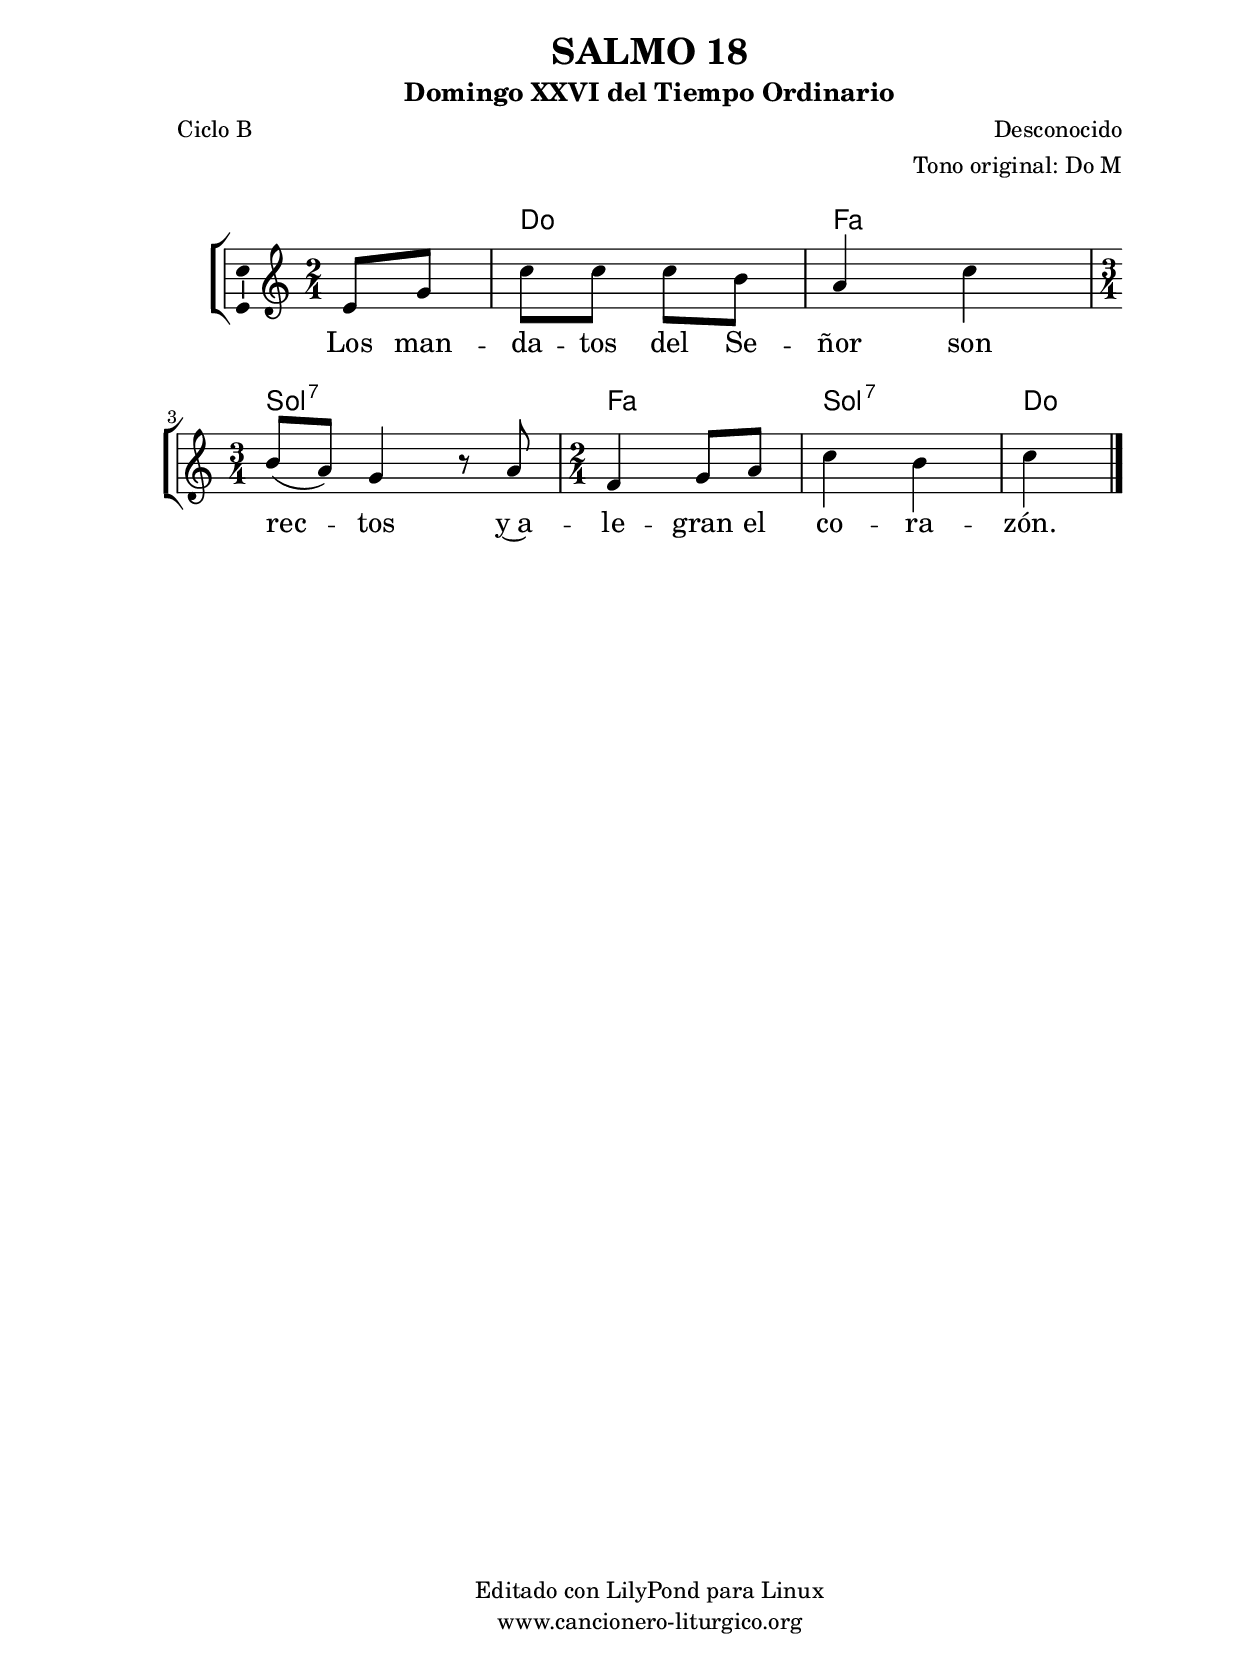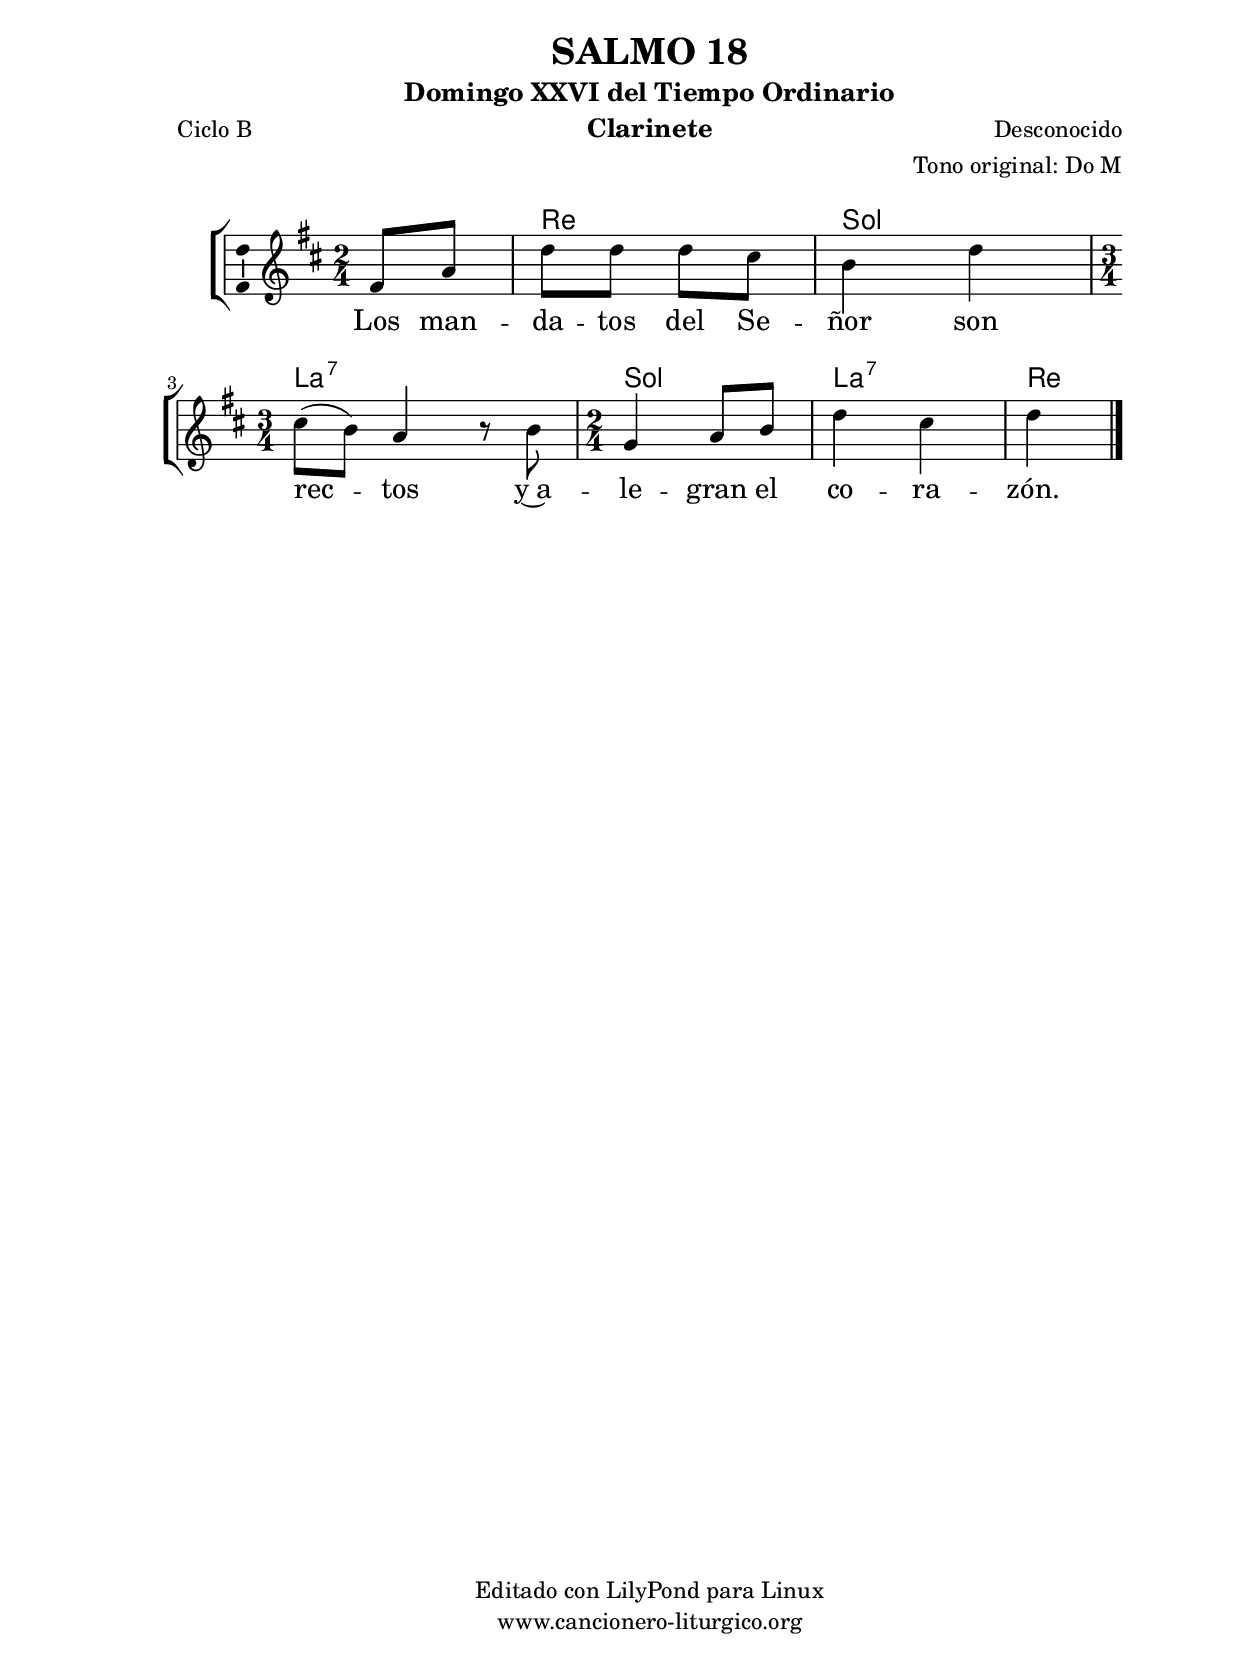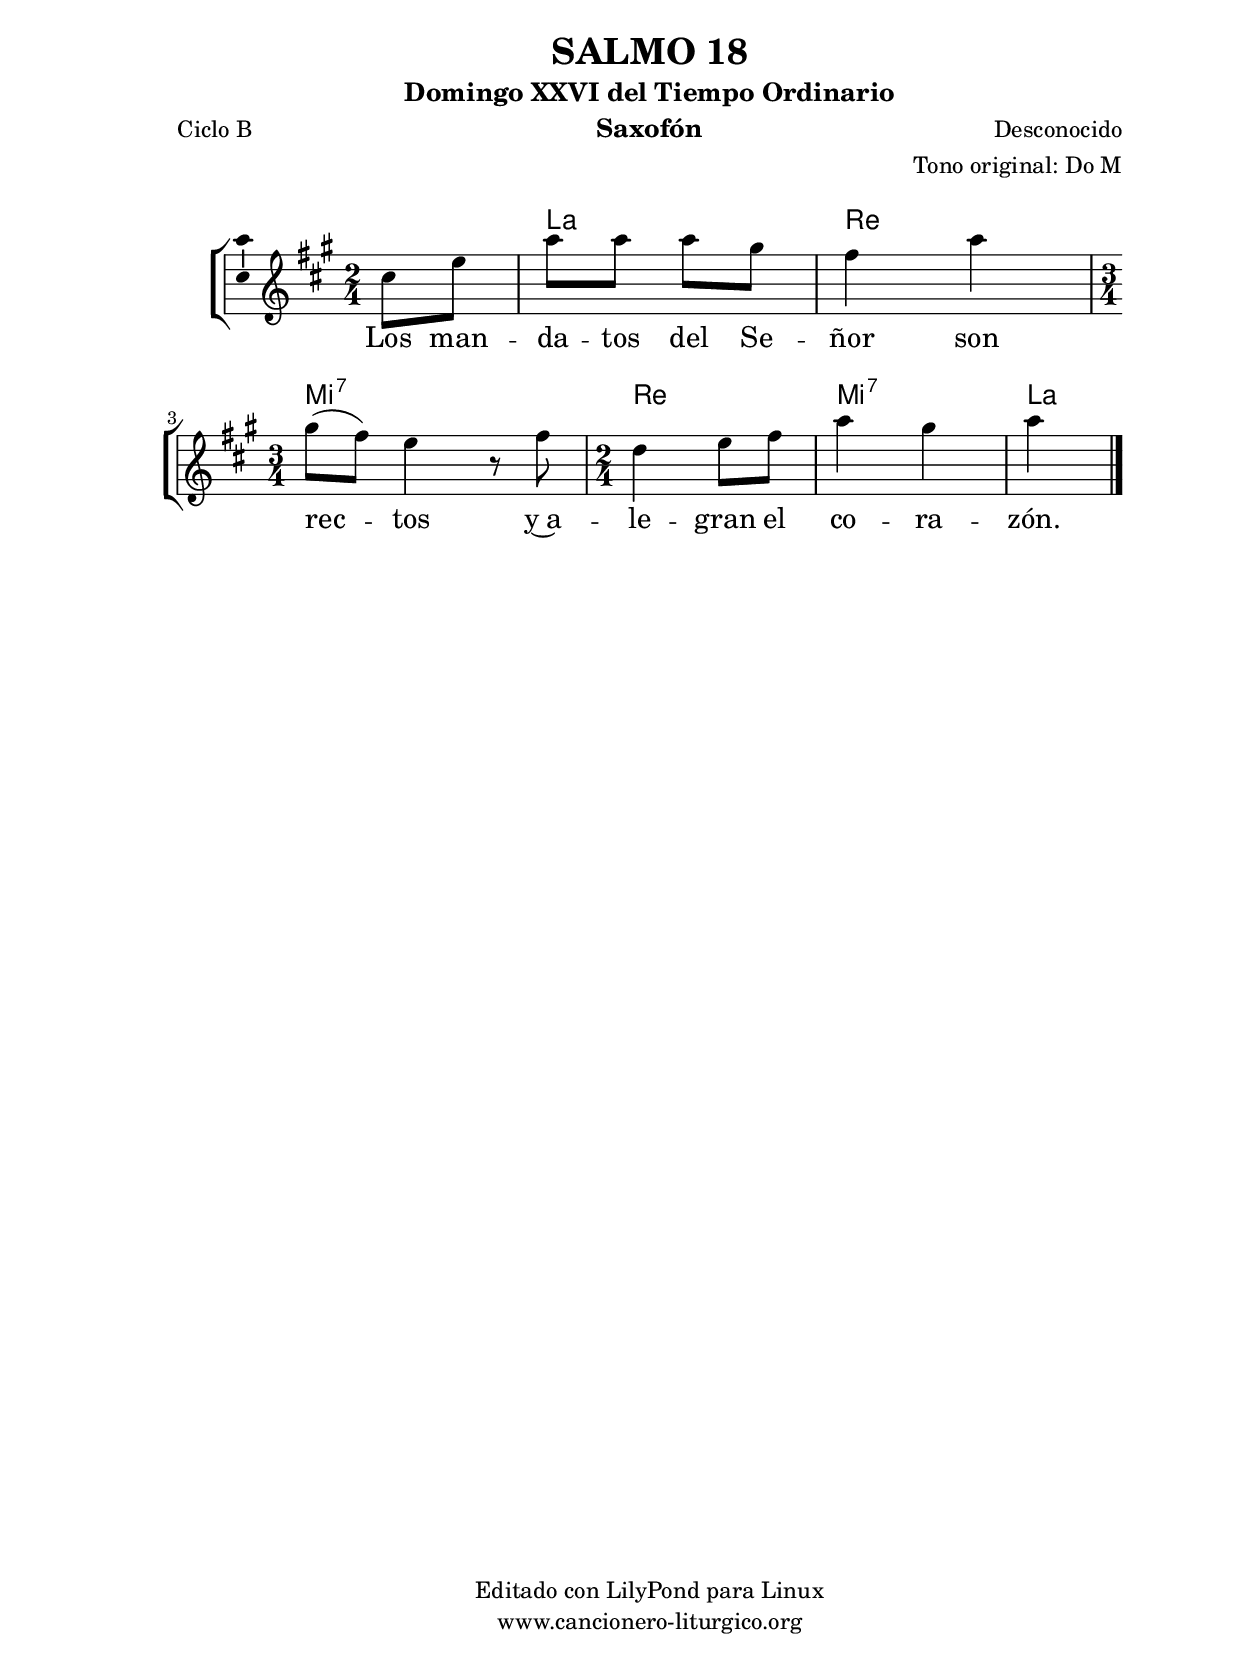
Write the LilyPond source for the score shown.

%
%para convertir .midi en .wav:
%timidity filename.midi -Ow -o finename.wav
%
%
%Para convertir de .wav a .mp3:
%lame -h -m j filename.wav
%
%
%para escuchar el midi:
%timidity nombrefichero.midi
%


%versión de lilypond para la que se ha escrito esta partitura:
\version "2.16.0"

	%Tamaño papel
	#(set-default-paper-size "a4")
	%Tamaño partitura
	#(set-global-staff-size 20)
	%No responde al pulsar sobre una nota
	#(ly:set-option 'point-and-click #f)

%parámetros del encabezamiento:
\header {
	title = "SALMO 18"
	subtitle = "Domingo XXVI del Tiempo Ordinario"
	composer = "Desconocido"
	poet = "Ciclo B"
	meter = ""
	arranger = "Tono original: Do M"
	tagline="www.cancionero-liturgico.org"
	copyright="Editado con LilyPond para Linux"
	}

%parámetros asociados al papel:
\paper  {
	oddHeaderMarkup = \markup {\fill-line { \on-the-fly #not-first-page \fromproperty #'header:title \on-the-fly #not-first-page \fromproperty #'header:composer }}
	evenHeaderMarkup = \markup {\fill-line { \fromproperty #'header:composer \fromproperty #'header:title }}
	#(set-paper-size "a4")
	print-page-number = ##f
	first-page-number = 1
	print-first-page-number = ##f
%	head-separation = 3.0 \cm
	top-margin = 2.0 \cm
	bottom-margin = 0.5\cm
%%%	bottom-margin = -1.0\cm
	left-margin = 3.0 \cm
	line-width = 16.0 \cm 
	indent = 8\mm
	interscoreline = 2.\mm
	between-system-space = 15\mm
%	para que las partituras no llenen la hoja:
	ragged-bottom = ##t
%	idem para la última hoja:
	ragged-last-bottom = ##f
%	para que las partituras llenen el ancho del papel:
	ragged-last = ##f
	after-title-space = 2.5 \cm
%page-count=1
system-count=2

	%Flexible Vertical Spacing
%	markup-markup-spacing =
%	#'((basic-distance . 15) (minimum-distance . 15) (padding . 3))
	markup-system-spacing =
	#'((basic-distance . 15) (minimum-distance . 15) (padding . 3))
	system-system-spacing =
	#'((basic-distance . 15) (minimum-distance . 15) (padding . 3))
	score-system-spacing =
	#'((basic-distance . 15) (minimum-distance . 15) (padding . 5))
%	top-system-spacing = % header
%	#'((basic-distance . 8) (minimum-distance . 0) (padding . 3))
%	top-markup-spacing =
%	#'((basic-distance . 20) (minimum-distance . 20) (padding . 3))
	last-bottom-spacing = % footer
	#'((basic-distance . 5) (minimum-distance . 5) (padding . 3))
%	score-markup-spacing =
%	#'((basic-distance . 16) (minimum-distance . 13) (padding . 3))

	}


%parámetros que afectan a toda la partitura:
global =  {
	%clave de sol (G):
	\clef G
	%armadura:
%	\transpose f a
	\key c \major
	\tempo 4=90
	\set Score.tempoHideNote = ##t
	}


acordes = {
	\italianChords
	\chordmode {
%	\transpose f a
{

s4
c2 f g2.:7 f2 g:7 c4

	}
	}
}

melodia = 
%	\transpose f a
{
	\relative c'{

\time 2/4
\partial4
e8 g
c8 c c b
a4 c

\time 3/4
b8 (a) g4 r8 a8

\time 2/4
f4 g8 a
c4 b
c4 %s4

	\bar "|."
	}
	}


texto = \lyricmode {
Los man -- da -- tos del Se -- ñor son rec -- tos
y~a -- le -- gran el co -- ra -- zón.
	}


acordesStaff = \context ChordNames = acordesStaff <<
	\set chordChanges = ##t
	\acordes
	>>


vozStaff = \context Voice = vozStaff
\with {\consists "Ambitus_engraver"}
<<
%	\set Staff.instrumentName = ""
%	\set Staff.shortInstrumentName = ""
%	\set Staff.midiInstrument = #"clarinet"
%	\set Staff.midiInstrument = #"cello"
%	\set Staff.midiInstrument = #"flute"
	\set Staff.midiInstrument = #"electric guitar (jazz)"
%	\set Staff.midiInstrument = #"english horn"
%	\set Staff.midiInstrument = #"violin"
%	\set Staff.midiInstrument = #"glockenspiel"
	\set Staff.midiMinimumVolume = #0.7
	\set Staff.midiMaximumVolume = #0.9
	\global
	\melodia
	>>


textoStaff = \context Lyrics = textoStaff <<
	\lyricsto vozStaff \texto
	>>

\book {
	\score {
		\context ChoirStaff {
			\override StaffGroup.SystemStartBracket #'collapse-height = #1
			\override Score.SystemStartBar #'collapse-height = #1
			<<
			\acordesStaff
			\vozStaff
			\textoStaff
			>>
			}
		\layout {
	    		\context {
				\Lyrics
				\override LyricText #'font-size = #2
				}
	   		 \context {
				\Score
				%fontSize = #3
				\override StaffSymbol #'staff-space = #(magstep +3)
				%\override Beam #'thickness = #0.55
				%\override SpacingSpanner #'spacing-increment = #1.0
				%\override Slur #'height-limit = #1.5
				}
			}
		}
	\score {
		\unfoldRepeats
		\context ChoirStaff {
			<<
			\acordesStaff
			\vozStaff
			>>
			}
		\midi {
	  		\context {
	  			\Score
				tempoWholesPerMinute = #(ly:make-moment 70 4)
				}
			}
		}
	}

%Partitura para clarinete
#(define output-suffix "C")
\book {
	\header{
		instrument = "Clarinete"
		}
	\score {
		\context ChoirStaff {
			\override StaffGroup.SystemStartBracket #'collapse-height = #1
			\override Score.SystemStartBar #'collapse-height = #1
\transpose c d
			<<
			\acordesStaff
			\vozStaff
			\textoStaff
			>>
			}
		\layout {
	    		\context {
				\Lyrics
				\override LyricText #'font-size = #2
				}
	   		 \context {
				\Score
				%fontSize = #3
				\override StaffSymbol #'staff-space = #(magstep +3)
				%\override Beam #'thickness = #0.55
				%\override SpacingSpanner #'spacing-increment = #1.0
				%\override Slur #'height-limit = #1.5
				}
			}
		}
	}

%Partitura para saxofón
#(define output-suffix "S")
\book {
	\header{
		instrument = "Saxofón"
		}
	\score {
		\context ChoirStaff {
			\override StaffGroup.SystemStartBracket #'collapse-height = #1
			\override Score.SystemStartBar #'collapse-height = #1
\transpose c a
			<<
			\acordesStaff
			\vozStaff
			\textoStaff
			>>
			}
		\layout {
	    		\context {
				\Lyrics
				\override LyricText #'font-size = #2
				}
	   		 \context {
				\Score
				%fontSize = #3
				\override StaffSymbol #'staff-space = #(magstep +3)
				%\override Beam #'thickness = #0.55
				%\override SpacingSpanner #'spacing-increment = #1.0
				%\override Slur #'height-limit = #1.5
				}
			}
		}
	}

